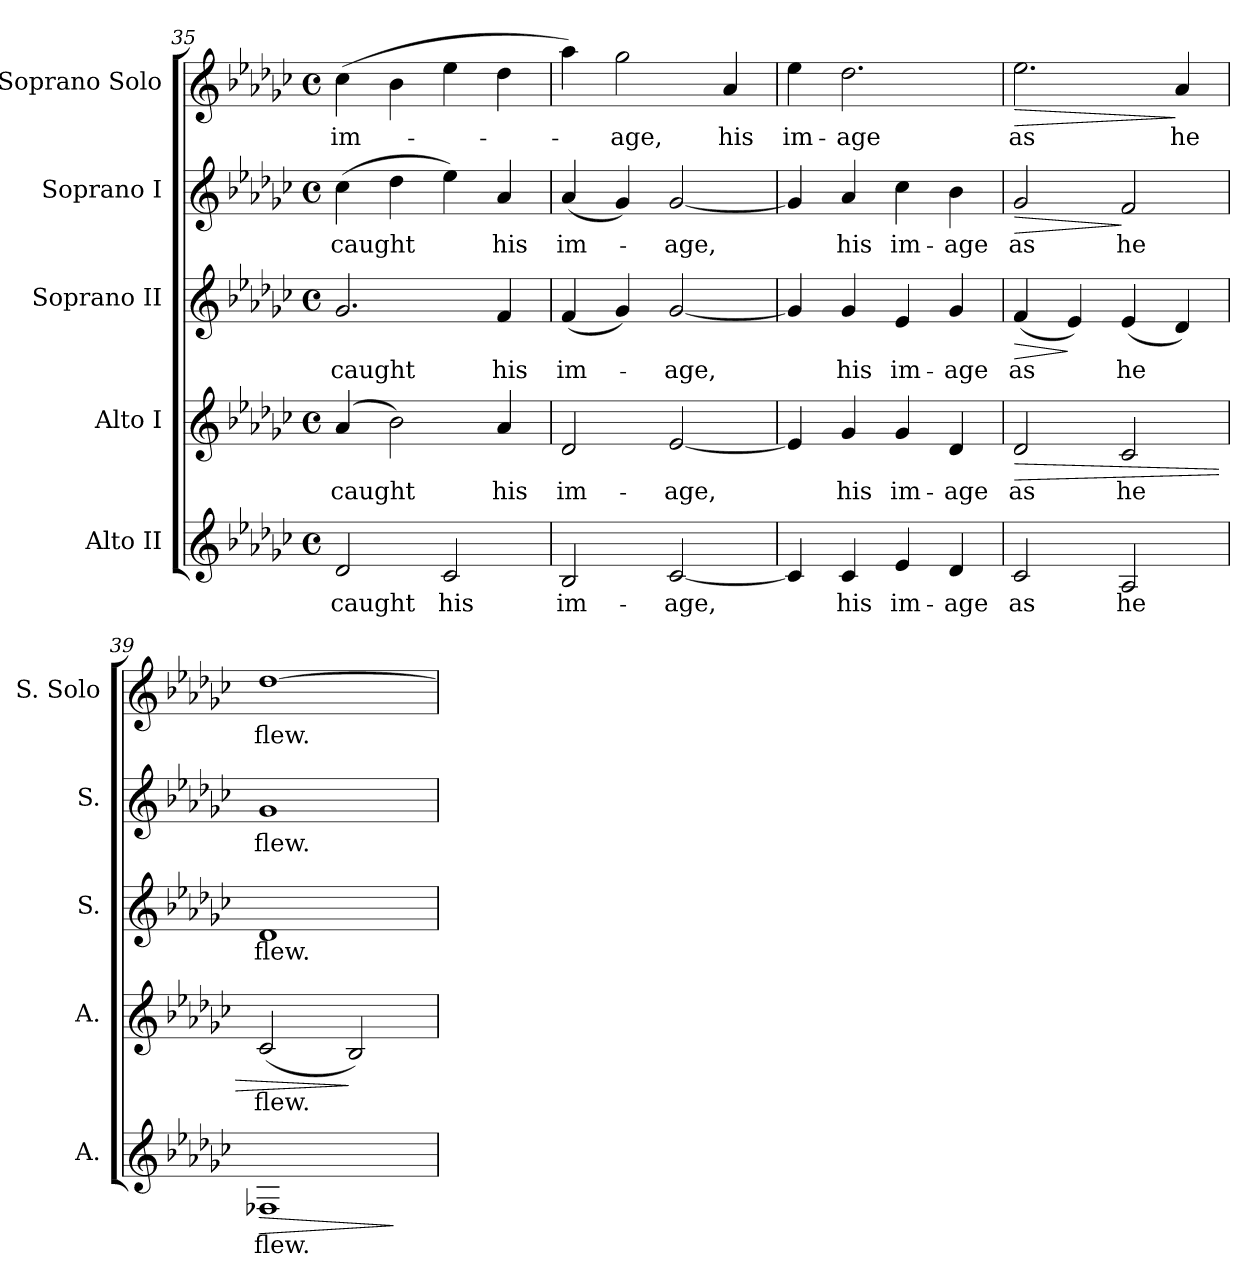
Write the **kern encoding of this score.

**kern	**text	**dynam	**kern	**text	**dynam	**kern	**text	**dynam	**kern	**text	**dynam	**kern	**text	**dynam
*part5	*part5	*part5	*part4	*part4	*part4	*part3	*part3	*part3	*part2	*part2	*part2	*part1	*part1	*part1
*staff5	*staff5	*staff5	*staff4	*staff4	*staff4	*staff3	*staff3	*staff3	*staff2	*staff2	*staff2	*staff1	*staff1	*staff1
*I"Alto II	*	*	*I"Alto I	*	*	*I"Soprano II	*	*	*I"Soprano I	*	*	*I"Soprano Solo	*	*
*I'A.	*	*	*I'A.	*	*	*I'S.	*	*	*I'S.	*	*	*I'S. Solo	*	*
!!LO:PB:g=z
*clefG2	*	*	*clefG2	*	*	*clefG2	*	*	*clefG2	*	*	*clefG2	*	*
*k[b-e-a-d-g-c-]	*	*	*k[b-e-a-d-g-c-]	*	*	*k[b-e-a-d-g-c-]	*	*	*k[b-e-a-d-g-c-]	*	*	*k[b-e-a-d-g-c-]	*	*
*e-:	*	*	*e-:	*	*	*e-:	*	*	*e-:	*	*	*e-:	*	*
*M4/4	*	*	*M4/4	*	*	*M4/4	*	*	*M4/4	*	*	*M4/4	*	*
*met(c)	*	*	*met(c)	*	*	*met(c)	*	*	*met(c)	*	*	*met(c)	*	*
=35	=35	=35	=35	=35	=35	=35	=35	=35	=35	=35	=35	=35	=35	=35
!	!LO:LY:b:color=#000000	!	!	!	!	!	!	!	!	!	!	!	!	!
!	!	!	!	!LO:LY:b:color=#000000	!	!	!	!	!	!	!	!	!	!
!	!	!	!	!	!	!	!LO:LY:b:color=#000000	!	!	!	!	!	!	!
!	!	!	!	!	!	!	!	!	!	!LO:LY:b:color=#000000	!	!	!	!
!	!	!	!	!	!	!	!	!	!	!	!	!	!LO:LY:b:color=#000000	!
2d-i/	caught	.	(4a-i/	caught	.	2.g-i/	caught	.	(4cc-i\	caught	.	(4cc-i\	im-	.
.	.	.	2b-i\)	.	.	.	.	.	4dd-i\	.	.	4b-i\	.	.
!	!LO:LY:b:color=#000000	!	!	!	!	!	!	!	!	!	!	!	!	!
2c-i/	his	.	.	.	.	.	.	.	4ee-i\)	.	.	4ee-i\	.	.
!	!	!	!	!LO:LY:b:color=#000000	!	!	!	!	!	!	!	!	!	!
!	!	!	!	!	!	!	!LO:LY:b:color=#000000	!	!	!	!	!	!	!
!	!	!	!	!	!	!	!	!	!	!LO:LY:b:color=#000000	!	!	!	!
.	.	.	4a-i/	his	.	4fi/	his	.	4a-i/	his	.	4dd-i\	.	.
=36	=36	=36	=36	=36	=36	=36	=36	=36	=36	=36	=36	=36	=36	=36
!	!LO:LY:b:color=#000000	!	!	!	!	!	!	!	!	!	!	!	!	!
!	!	!	!	!LO:LY:b:color=#000000	!	!	!	!	!	!	!	!	!	!
!	!	!	!	!	!	!	!LO:LY:b:color=#000000	!	!	!	!	!	!	!
!	!	!	!	!	!	!	!	!	!	!LO:LY:b:color=#000000	!	!	!	!
2B-i/	im-	.	2d-i/	im-	.	(4fi/	im-	.	(4a-i/	im-	.	4aa-i\)	.	.
!	!	!	!	!	!	!	!	!	!	!	!	!	!LO:LY:b:color=#000000	!
.	.	.	.	.	.	4g-i/)	.	.	4g-i/)	.	.	2gg-i\	-age,	.
!	!LO:LY:b:color=#000000	!	!	!	!	!	!	!	!	!	!	!	!	!
!	!	!	!	!LO:LY:b:color=#000000	!	!	!	!	!	!	!	!	!	!
!	!	!	!	!	!	!	!LO:LY:b:color=#000000	!	!	!	!	!	!	!
!	!	!	!	!	!	!	!	!	!	!LO:LY:b:color=#000000	!	!	!	!
[<2c-i/	-age,	.	[<2e-i/	-age,	.	[<2g-i/	-age,	.	[<2g-i/	-age,	.	.	.	.
!	!	!	!	!	!	!	!	!	!	!	!	!	!LO:LY:b:color=#000000	!
.	.	.	.	.	.	.	.	.	.	.	.	4a-i/	his	.
=37	=37	=37	=37	=37	=37	=37	=37	=37	=37	=37	=37	=37	=37	=37
!	!	!	!	!	!	!	!	!	!	!	!	!	!LO:LY:b:color=#000000	!
4c-i/]	.	.	4e-i/]	.	.	4g-i/]	.	.	4g-i/]	.	.	4ee-i\	im-	.
!	!LO:LY:b:color=#000000	!	!	!	!	!	!	!	!	!	!	!	!	!
!	!	!	!	!LO:LY:b:color=#000000	!	!	!	!	!	!	!	!	!	!
!	!	!	!	!	!	!	!LO:LY:b:color=#000000	!	!	!	!	!	!	!
!	!	!	!	!	!	!	!	!	!	!LO:LY:b:color=#000000	!	!	!	!
!	!	!	!	!	!	!	!	!	!	!	!	!	!LO:LY:b:color=#000000	!
4c-i/	his	.	4g-i/	his	.	4g-i/	his	.	4a-i/	his	.	2.dd-i\	-age	.
!	!LO:LY:b:color=#000000	!	!	!	!	!	!	!	!	!	!	!	!	!
!	!	!	!	!LO:LY:b:color=#000000	!	!	!	!	!	!	!	!	!	!
!	!	!	!	!	!	!	!LO:LY:b:color=#000000	!	!	!	!	!	!	!
!	!	!	!	!	!	!	!	!	!	!LO:LY:b:color=#000000	!	!	!	!
4e-i/	im-	.	4g-i/	im-	.	4e-i/	im-	.	4cc-i\	im-	.	.	.	.
!	!LO:LY:b:color=#000000	!	!	!	!	!	!	!	!	!	!	!	!	!
!	!	!	!	!LO:LY:b:color=#000000	!	!	!	!	!	!	!	!	!	!
!	!	!	!	!	!	!	!LO:LY:b:color=#000000	!	!	!	!	!	!	!
!	!	!	!	!	!	!	!	!	!	!LO:LY:b:color=#000000	!	!	!	!
4d-i/	-age	.	4d-i/	-age	.	4g-i/	-age	.	4b-i\	-age	.	.	.	.
=38	=38	=38	=38	=38	=38	=38	=38	=38	=38	=38	=38	=38	=38	=38
!	!LO:LY:b:color=#000000	!	!	!	!	!	!	!	!	!	!	!	!	!
!	!	!	!	!LO:LY:b:color=#000000	!LO:HP:b	!	!	!	!	!	!	!	!	!
!	!	!	!	!	!	!	!LO:LY:b:color=#000000	!LO:HP:b	!	!	!	!	!	!
!	!	!	!	!	!	!	!	!	!	!LO:LY:b:color=#000000	!LO:HP:b	!	!	!
!	!	!	!	!	!	!	!	!	!	!	!	!	!LO:LY:b:color=#000000	!LO:HP:b
2c-i/	as	.	2d-i/	as	>	(4fi/	as	>	2g-i/	as	>	2.ee-i\	as	>
.	.	.	.	.	.	4e-i/)	.	]	.	.	.	.	.	.
!	!LO:LY:b:color=#000000	!	!	!	!	!	!	!	!	!	!	!	!	!
!	!	!	!	!LO:LY:b:color=#000000	!	!	!	!	!	!	!	!	!	!
!	!	!	!	!	!	!	!LO:LY:b:color=#000000	!	!	!	!	!	!	!
!	!	!	!	!	!	!	!	!	!	!LO:LY:b:color=#000000	!	!	!	!
2A-i/	he	.	2c-i/	he	.	(4e-i/	he	.	2fi/	he	]	.	.	.
!	!	!	!	!	!	!	!	!	!	!	!	!	!LO:LY:b:color=#000000	!
.	.	.	.	.	.	4d-i/)	.	.	.	.	.	4a-i/	he	]
=39	=39	=39	=39	=39	=39	=39	=39	=39	=39	=39	=39	=39	=39	=39
!	!LO:LY:b:color=#000000	!LO:HP:b	!	!	!	!	!	!	!	!	!	!	!	!
!	!	!	!	!LO:LY:b:color=#000000	!	!	!	!	!	!	!	!	!	!
!	!	!	!	!	!	!	!LO:LY:b:color=#000000	!	!	!	!	!	!	!
!	!	!	!	!	!	!	!	!	!	!LO:LY:b:color=#000000	!	!	!	!
!	!	!	!	!	!	!	!	!	!	!	!	!	!LO:LY:b:color=#000000	!
1F-Xi	flew.	>	(2c-i/	flew.	.	1d-i	flew.	.	1g-i	flew.	.	[>1dd-i	flew.	.
.	.	.	2B-i/)	.	]	.	.	.	.	.	.	.	.	.
.	.	]	.	.	.	.	.	.	.	.	.	.	.	.
=	=	=	=	=	=	=	=	=	=	=	=	=	=	=
*-	*-	*-	*-	*-	*-	*-	*-	*-	*-	*-	*-	*-	*-	*-
